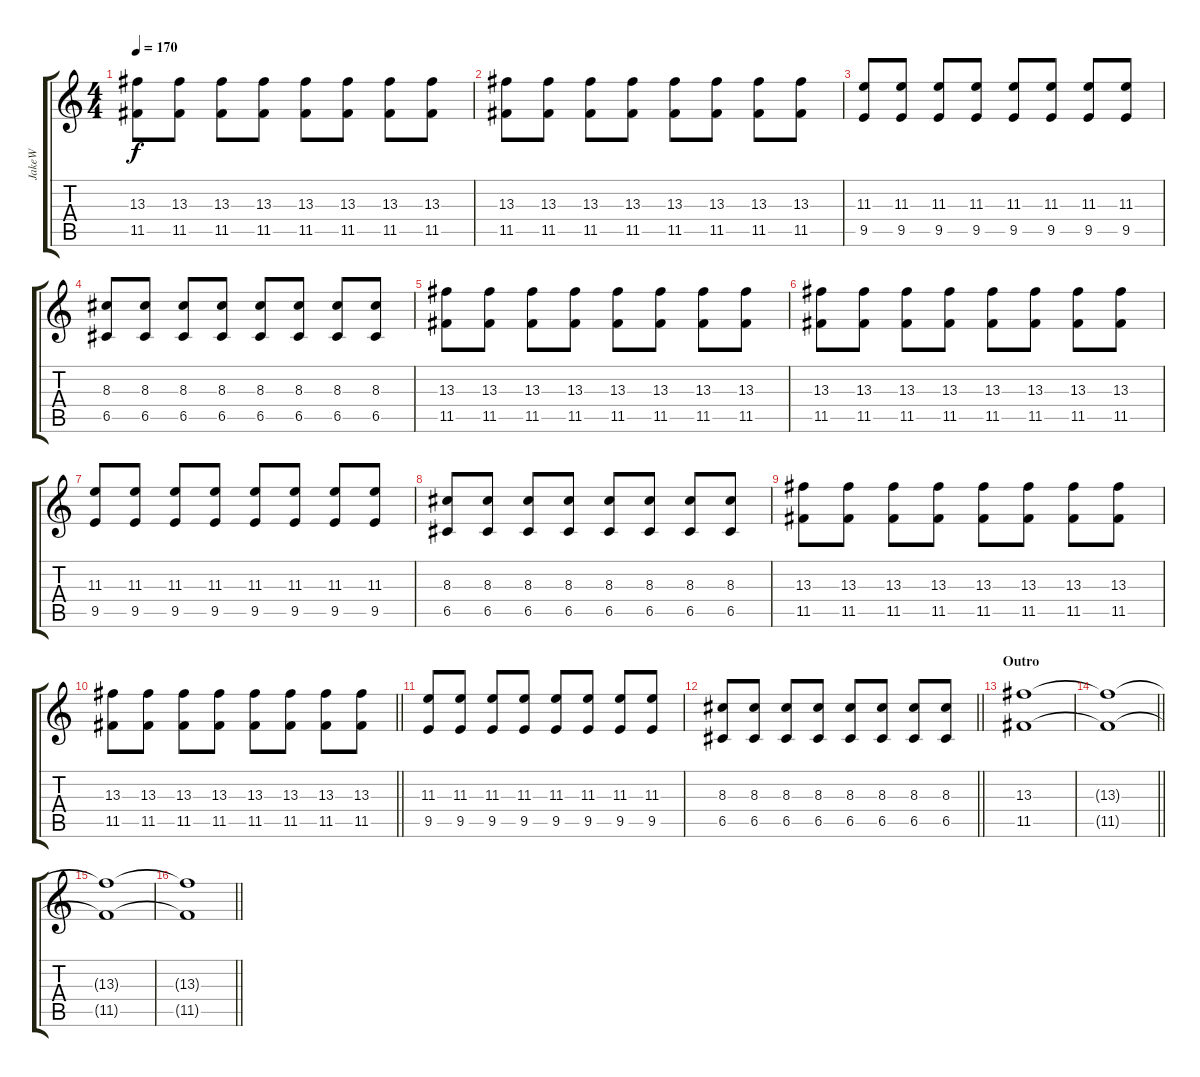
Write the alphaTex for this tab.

\track ("JakeW" "JakeW") {instrument distortionguitar}
\staff {score tabs}
\tuning (D4 A3 F3 C3 G2 D2) {hide}
\ts (4 4)
\tempo 170
\clef g2
\ks c
(13.3 11.5).8{dy f} (13.3 11.5).8 (13.3 11.5).8 (13.3 11.5).8 (13.3 11.5).8 (13.3 11.5).8 (13.3 11.5).8 (13.3 11.5).8 |
(13.3 11.5).8 (13.3 11.5).8 (13.3 11.5).8 (13.3 11.5).8 (13.3 11.5).8 (13.3 11.5).8 (13.3 11.5).8 (13.3 11.5).8 |
(11.3 9.5).8 (11.3 9.5).8 (11.3 9.5).8 (11.3 9.5).8 (11.3 9.5).8 (11.3 9.5).8 (11.3 9.5).8 (11.3 9.5).8 |
(8.3 6.5).8 (8.3 6.5).8 (8.3 6.5).8 (8.3 6.5).8 (8.3 6.5).8 (8.3 6.5).8 (8.3 6.5).8 (8.3 6.5).8 |
(13.3 11.5).8 (13.3 11.5).8 (13.3 11.5).8 (13.3 11.5).8 (13.3 11.5).8 (13.3 11.5).8 (13.3 11.5).8 (13.3 11.5).8 |
(13.3 11.5).8 (13.3 11.5).8 (13.3 11.5).8 (13.3 11.5).8 (13.3 11.5).8 (13.3 11.5).8 (13.3 11.5).8 (13.3 11.5).8 |
(11.3 9.5).8 (11.3 9.5).8 (11.3 9.5).8 (11.3 9.5).8 (11.3 9.5).8 (11.3 9.5).8 (11.3 9.5).8 (11.3 9.5).8 |
(8.3 6.5).8 (8.3 6.5).8 (8.3 6.5).8 (8.3 6.5).8 (8.3 6.5).8 (8.3 6.5).8 (8.3 6.5).8 (8.3 6.5).8 |
(13.3 11.5).8 (13.3 11.5).8 (13.3 11.5).8 (13.3 11.5).8 (13.3 11.5).8 (13.3 11.5).8 (13.3 11.5).8 (13.3 11.5).8 |
\barLineRight lightlight
(13.3 11.5).8 (13.3 11.5).8 (13.3 11.5).8 (13.3 11.5).8 (13.3 11.5).8 (13.3 11.5).8 (13.3 11.5).8 (13.3 11.5).8 |
\section ("" "")
(11.3 9.5).8 (11.3 9.5).8 (11.3 9.5).8 (11.3 9.5).8 (11.3 9.5).8 (11.3 9.5).8 (11.3 9.5).8 (11.3 9.5).8 |
\barLineRight lightlight
(8.3 6.5).8 (8.3 6.5).8 (8.3 6.5).8 (8.3 6.5).8 (8.3 6.5).8 (8.3 6.5).8 (8.3 6.5).8 (8.3 6.5).8 |
\section ("" "Outro")
(13.3 11.5).1 |
\barLineRight lightlight
(13.3{t} 11.5{t}).1 |
(13.3{t} 11.5{t}).1 |
\barLineRight lightlight
(13.3{t} 11.5{t}).1
